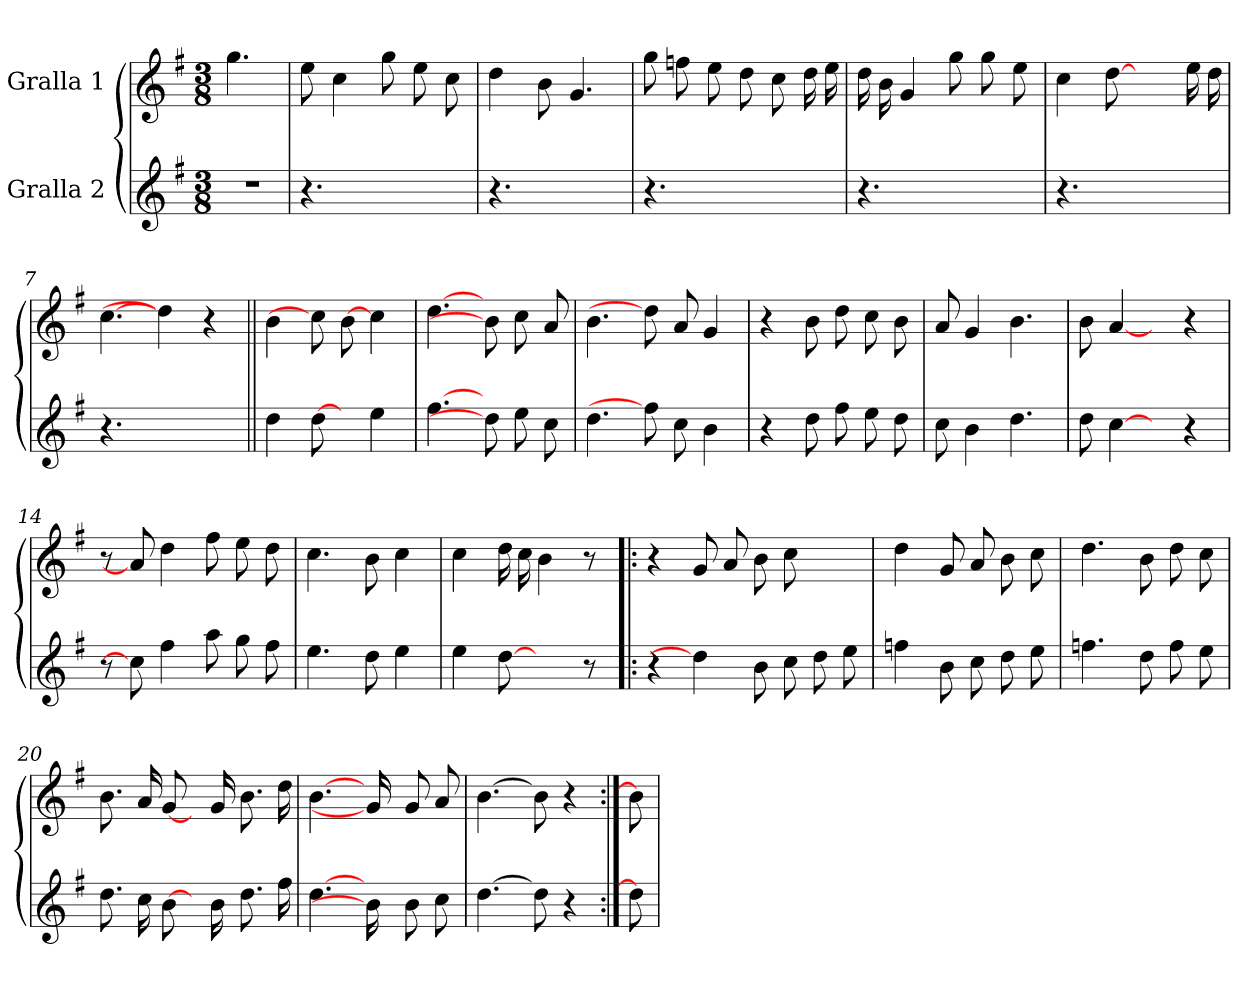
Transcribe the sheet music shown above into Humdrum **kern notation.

**kern	**kern
*part2	*part1
*staff2	*staff1
*I"Gralla 2	*I"Gralla 1
*clefG2	*clefG2
*k[f#]	*k[f#]
*M3/8	*M3/8
=1	=1
4.r	4.gg
=2	=2
4.r	8ee
.	4cc
4.ryy	8gg
.	8ee
.	8cc
=3	=3
4.r	4dd
.	8b
4.ryy	4.g
=4	=4
4.r	8gg
.	8ff
.	8ee
4.ryy	8dd
.	8cc
.	16dd
.	16ee
=5	=5
4.r	16dd
.	16b
.	4g
4.ryy	8gg
.	8gg
.	8ee
=6	=6
4.r	4cc
.	[8dd
4.ryy	4ryy
.	16ee
.	16dd
=7	=7
4.r	[4.cc
2ryy	4dd]
.	4r
=8||	=8||
4dd	4b
[8dd	8cc]
8ryy	[8b
4ee	4cc
=9	=9
[4.ff#	[4.dd
8dd]	8b]
8ee	8cc
8cc	8a
=10	=10
4.dd	4.b
8ff#]	8dd]
8cc	8a
4b	4g
=11	=11
4r	4r
8dd	8b
8ff#	8dd
8ee	8cc
8dd	8b
=12	=12
8cc	8a
4b	4g
4.dd	4.b
=13	=13
8dd	8b
[4cc	[4a
8ryy	8ryy
4r	4r
=14	=14
8r	8r
8cc]	8a]
4ff#	4dd
8aa	8ff#
8gg	8ee
8ff#	8dd
=15	=15
4.ee	4.cc
8dd	8b
4ee	4cc
=16	=16
4ee	4cc
[8dd	16dd
.	16cc
4ryy	4b
8r	8r
=17!|:	=17!|:
4r	4r
4dd]	8g
.	8a
8b	8b
8cc	8cc
8dd	4ryy
8ee	.
=18	=18
4ff	4dd
8b	8g
8cc	8a
8dd	8b
8ee	8cc
=19	=19
4.ff	4.dd
8dd	8b
8ff	8dd
8ee	8cc
=20	=20
8.dd	8.b
16cc	16a
[8b	[8g
16ryy	16ryy
16b	16g
8.dd	8.b
16ff#	16dd
=21	=21
[4.dd	[4.b
16b]	16g]
16ryy	16ryy
8b	8g
8cc	8a
=22	=22
[4.dd	[4.b
8dd]	8b]
4r	4r
=23:|!	=23:|!
8dd]	8b]
=	=
*-	*-
